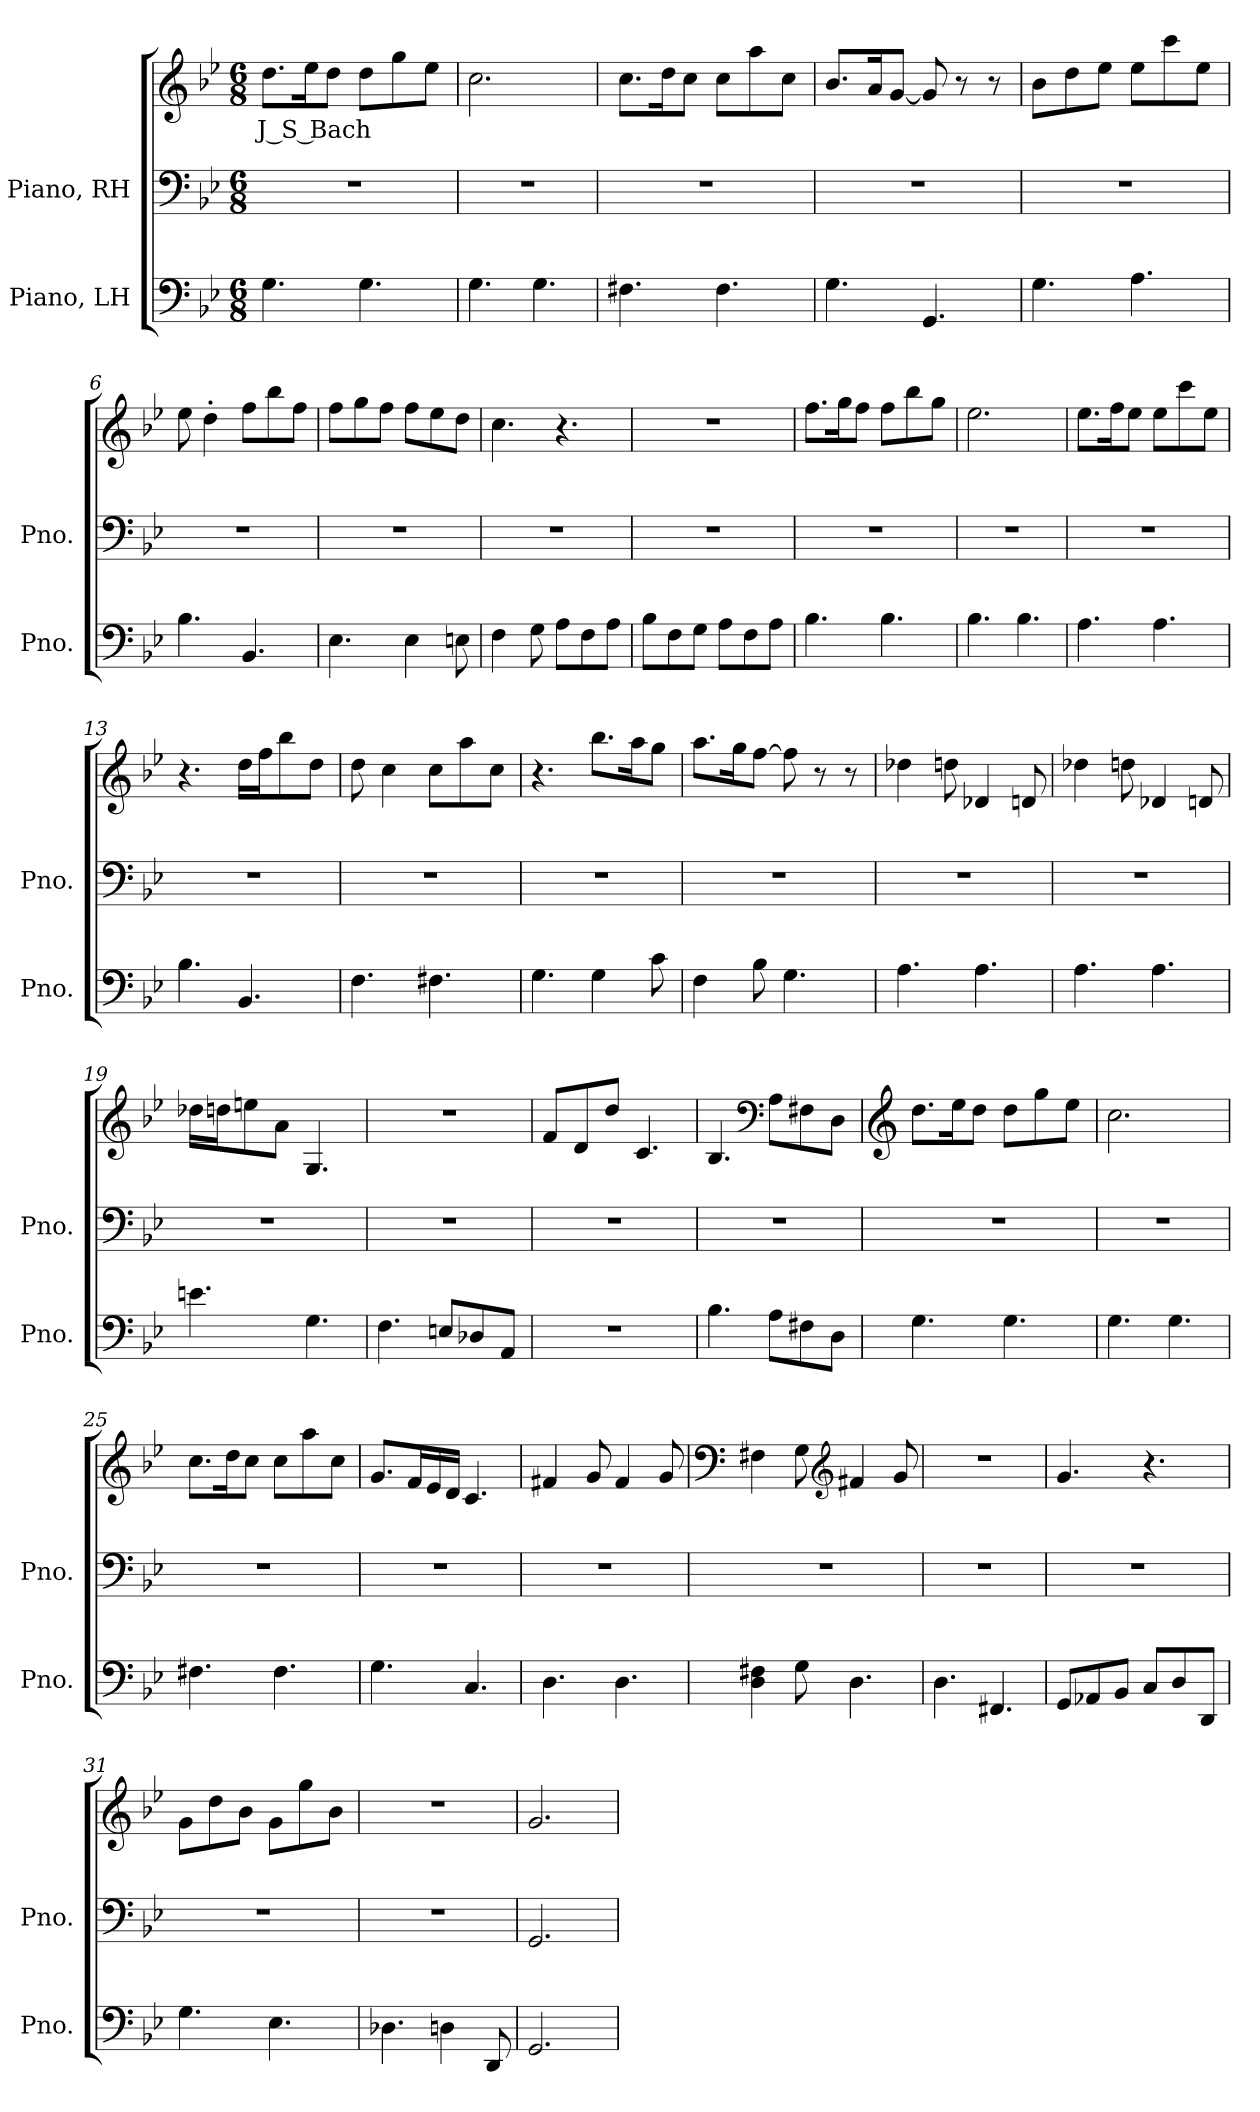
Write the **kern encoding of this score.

**kern	**kern	**kern	**text
*part2	*part1	*part1	*part1
*staff3	*staff2	*staff1	*staff1
*I"Piano, LH	*I"Piano, RH	*	*
*I'Pno.	*I'Pno.	*	*
*clefF4	*clefF4	*clefG2	*
*k[b-e-]	*k[b-e-]	*k[b-e-]	*
*M6/8	*M6/8	*M6/8	*
*MM120	*MM120	*MM120	*
=1	=1	=1	=1
!	!	!	!LO:LY:b
4.G\	2.r	8.dd\L	J S Bach
.	.	16ee-\K	.
.	.	8dd\J	.
4.G\	.	8dd\L	.
.	.	8gg\	.
.	.	8ee-\J	.
=2	=2	=2	=2
4.G\	2.r	2.cc\	.
4.G\	.	.	.
=3	=3	=3	=3
4.F#X\	2.r	8.cc\L	.
.	.	16dd\K	.
.	.	8cc\J	.
4.F#\	.	8cc\L	.
.	.	8aa\	.
.	.	8cc\J	.
=4	=4	=4	=4
4.G\	2.r	8.b-/L	.
.	.	16a/K	.
.	.	[8g/J	.
4.GG/	.	8g/]	.
.	.	8r	.
.	.	8r	.
=5	=5	=5	=5
4.G\	2.r	8b-\L	.
.	.	8dd\	.
.	.	8ee-\J	.
4.A\	.	8ee-\L	.
.	.	8ccc\	.
.	.	8ee-\J	.
!!LO:LB:g=z
=6	=6	=6	=6
4.B-\	2.r	8ee-\	.
.	.	4dd'\	.
4.BB-/	.	8ff\L	.
.	.	8bb-\	.
.	.	8ff\J	.
=7	=7	=7	=7
4.E-\	2.r	8ff\L	.
.	.	8gg\	.
.	.	8ff\J	.
4E-\	.	8ff\L	.
.	.	8ee-\	.
8En\	.	8dd\J	.
=8	=8	=8	=8
4F\	2.r	4.cc\	.
8G\	.	.	.
8A\L	.	4.r	.
8F\	.	.	.
8A\J	.	.	.
=9	=9	=9	=9
8B-\L	2.r	2.r	.
8F\	.	.	.
8G\J	.	.	.
8A\L	.	.	.
8F\	.	.	.
8A\J	.	.	.
=10	=10	=10	=10
4.B-\	2.r	8.ff\L	.
.	.	16gg\K	.
.	.	8ff\J	.
4.B-\	.	8ff\L	.
.	.	8bb-\	.
.	.	8gg\J	.
=11	=11	=11	=11
4.B-\	2.r	2.ee-\	.
4.B-\	.	.	.
!!LO:LB:g=z
=12	=12	=12	=12
4.A\	2.r	8.ee-\L	.
.	.	16ff\K	.
.	.	8ee-\J	.
4.A\	.	8ee-\L	.
.	.	8ccc\	.
.	.	8ee-\J	.
=13	=13	=13	=13
4.B-\	2.r	4.r	.
4.BB-/	.	16dd\LL	.
.	.	16ff\J	.
.	.	8bb-\	.
.	.	8dd\J	.
=14	=14	=14	=14
4.F\	2.r	8dd\	.
.	.	4cc\	.
4.F#X\	.	8cc\L	.
.	.	8aa\	.
.	.	8cc\J	.
=15	=15	=15	=15
4.G\	2.r	4.r	.
4G\	.	8.bb-\L	.
.	.	16aa\K	.
8c\	.	8gg\J	.
=16	=16	=16	=16
4F\	2.r	8.aa\L	.
.	.	16gg\K	.
8B-\	.	[8ff\J	.
4.G\	.	8ff\]	.
.	.	8r	.
.	.	8r	.
=17	=17	=17	=17
4.A\	2.r	4dd-X\	.
.	.	8ddn\	.
4.A\	.	4d-X/	.
.	.	8dn/	.
!!LO:LB:g=z
=18	=18	=18	=18
4.A\	2.r	4dd-X\	.
.	.	8ddn\	.
4.A\	.	4d-X/	.
.	.	8dn/	.
=19	=19	=19	=19
4.en\	2.r	16dd-X\LL	.
.	.	16ddn\J	.
.	.	8een\	.
.	.	8a\J	.
4.G\	.	4.G/	.
=20	=20	=20	=20
4.F\	2.r	2.r	.
8En/L	.	.	.
8D-X/	.	.	.
8AA/J	.	.	.
=21	=21	=21	=21
2.r	2.r	8f/L	.
.	.	8d/	.
.	.	8dd/J	.
.	.	4.c/	.
=22	=22	=22	=22
4.B-\	2.r	4.B-/	.
*	*	*clefF4	*
8A\L	.	8A\L	.
8F#X\	.	8F#X\	.
8D\J	.	8D\J	.
!!LO:PB:g=z
=23	=23	=23	=23
*	*	*clefG2	*
4.G\	2.r	8.dd\L	.
.	.	16ee-\K	.
.	.	8dd\J	.
4.G\	.	8dd\L	.
.	.	8gg\	.
.	.	8ee-\J	.
=24	=24	=24	=24
4.G\	2.r	2.cc\	.
4.G\	.	.	.
=25	=25	=25	=25
4.F#X\	2.r	8.cc\L	.
.	.	16dd\K	.
.	.	8cc\J	.
4.F#\	.	8cc\L	.
.	.	8aa\	.
.	.	8cc\J	.
=26	=26	=26	=26
4.G\	2.r	8.g/L	.
.	.	16f/L	.
.	.	16e-/	.
.	.	16d/JJ	.
4.C/	.	4.c/	.
=27	=27	=27	=27
4.D\	2.r	4f#X/	.
.	.	8g/	.
4.D\	.	4f#/	.
.	.	8g/	.
=28	=28	=28	=28
*	*	*clefF4	*
4D\ 4F#X\	2.r	4F#X\	.
8G\	.	8G\	.
*	*	*clefG2	*
4.D\	.	4f#X/	.
.	.	8g/	.
!!LO:LB:g=z
=29	=29	=29	=29
4.D\	2.r	2.r	.
4.FF#X/	.	.	.
=30	=30	=30	=30
8GG/L	2.r	4.g/	.
8AA-X/	.	.	.
8BB-/J	.	.	.
8C/L	.	4.r	.
8D/	.	.	.
8DD/J	.	.	.
=31	=31	=31	=31
4.G\	2.r	8g\L	.
.	.	8dd\	.
.	.	8b-\J	.
4.E-\	.	8g\L	.
.	.	8gg\	.
.	.	8b-\J	.
=32	=32	=32	=32
4.D-X\	2.r	2.r	.
4Dn\	.	.	.
8DD/	.	.	.
=33	=33	=33	=33
2.GG/	2.GG/	2.g/	.
=	=	=	=
*-	*-	*-	*-
